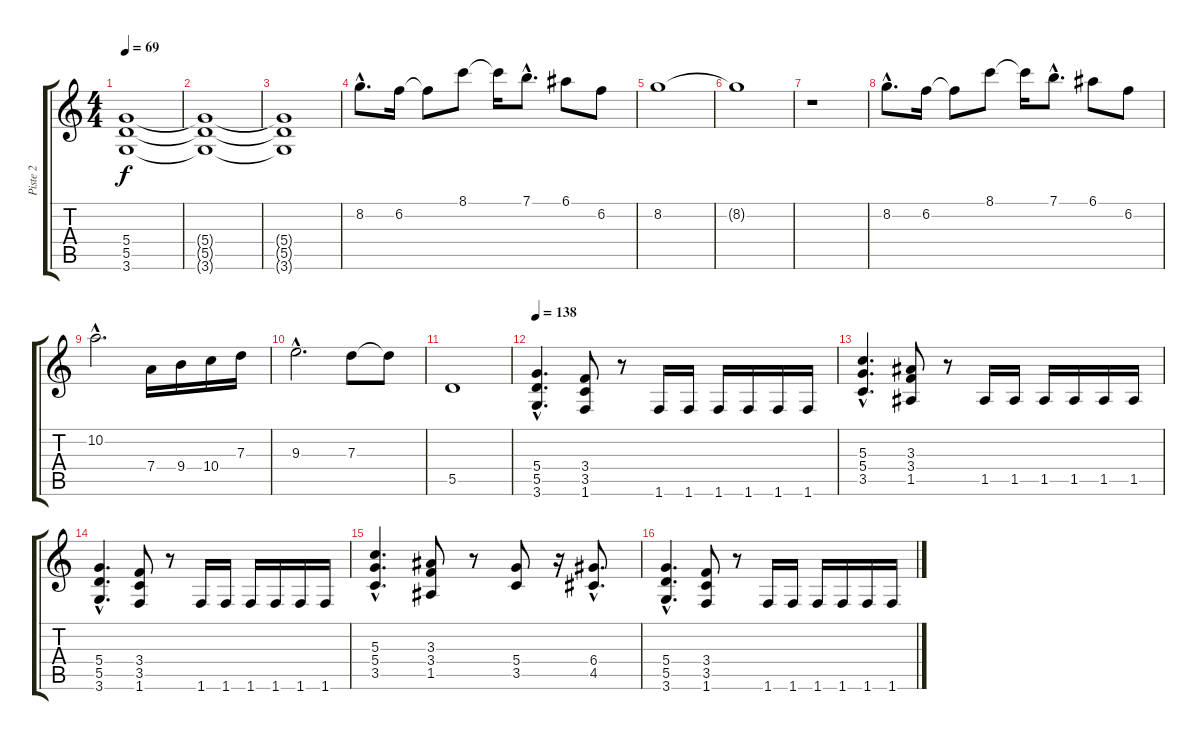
\track ("Piste 2" "Piste 2") {instrument distortionguitar}
\staff {score tabs}
\tuning (E4 B3 G3 D3 A2 E2) {hide}
\ts (4 4)
\tempo 69
\clef g2
\ks c
(5.4 5.5 3.6).1{dy f} |
(5.4{t} 5.5{t} 3.6{t}).1 |
(5.4{t} 5.5{t} 3.6{t}).1 |
8.2{hac}.8{d} 6.2.16 6.2{t}.8 8.1.8 8.1{t}.16 7.1{hac}.8{d} 6.1.8 6.2.8 |
8.2.1 |
8.2{t}.1 |
r.1 |
8.2{hac}.8{d} 6.2.16 6.2{t}.8 8.1.8 8.1{t}.16 7.1{hac}.8{d} 6.1.8 6.2.8 |
10.2{hac}.2{d} 7.4.16 9.4.16 10.4.16 7.3.16 |
9.3{hac}.2{d} 7.3.8 7.3{t}.8 |
5.5.1 |
\tempo 138
(5.4{hac} 5.5{hac} 3.6{hac}).4{d} (3.4 3.5 1.6).8 r.8 1.6.16 1.6.16 1.6.16 1.6.16 1.6.16 1.6.16 |
(5.3{hac} 5.4{hac} 3.5{hac}).4{d} (3.3 3.4 1.5).8 r.8 1.5.16 1.5.16 1.5.16 1.5.16 1.5.16 1.5.16 |
(5.4{hac} 5.5{hac} 3.6{hac}).4{d} (3.4 3.5 1.6).8 r.8 1.6.16 1.6.16 1.6.16 1.6.16 1.6.16 1.6.16 |
(5.3{hac} 5.4{hac} 3.5{hac}).4{d} (3.3 3.4 1.5).8 r.8 (5.4 3.5).8 r.16 (6.4{hac} 4.5{hac}).8{d} |
(5.4{hac} 5.5{hac} 3.6{hac}).4{d} (3.4 3.5 1.6).8 r.8 1.6.16 1.6.16 1.6.16 1.6.16 1.6.16 1.6.16
